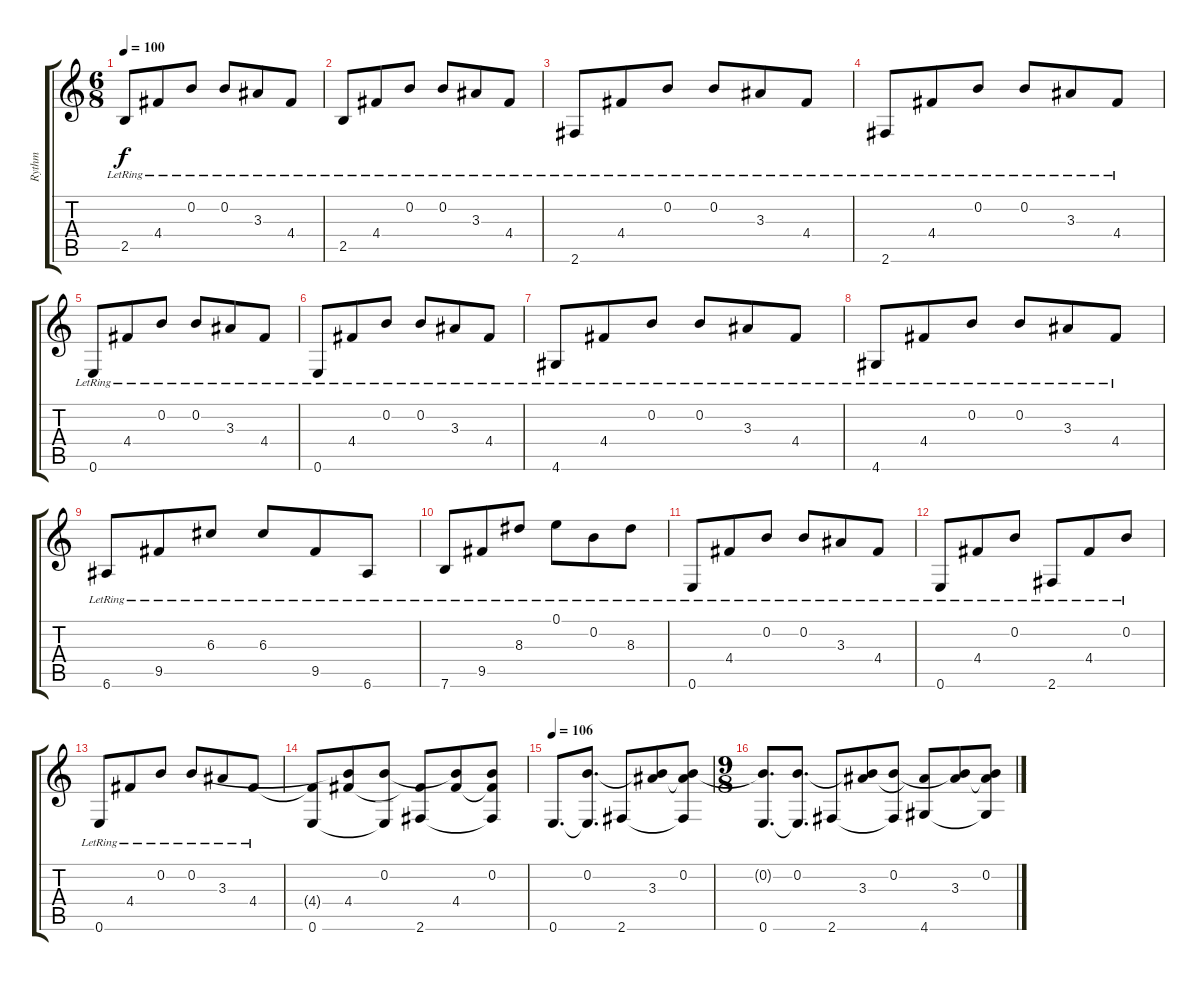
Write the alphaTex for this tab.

\track ("Rythm" "Rythm") {instrument overdrivenguitar}
\staff {score tabs}
\tuning (E4 B3 G3 D3 A2 E2) {hide}
\ts (6 8)
\tempo 100
\clef g2
\ks c
2.5{lr}.8{dy f} 4.4{lr}.8 0.2{lr}.8 0.2{lr}.8 3.3{lr}.8 4.4{lr}.8 |
2.5{lr}.8 4.4{lr}.8 0.2{lr}.8 0.2{lr}.8 3.3{lr}.8 4.4{lr}.8 |
2.6{lr}.8 4.4{lr}.8 0.2{lr}.8 0.2{lr}.8 3.3{lr}.8 4.4{lr}.8 |
2.6{lr}.8 4.4{lr}.8 0.2{lr}.8 0.2{lr}.8 3.3{lr}.8 4.4{lr}.8 |
0.6{lr}.8 4.4{lr}.8 0.2{lr}.8 0.2{lr}.8 3.3{lr}.8 4.4{lr}.8 |
0.6{lr}.8 4.4{lr}.8 0.2{lr}.8 0.2{lr}.8 3.3{lr}.8 4.4{lr}.8 |
4.6{lr}.8 4.4{lr}.8 0.2{lr}.8 0.2{lr}.8 3.3{lr}.8 4.4{lr}.8 |
4.6{lr}.8 4.4{lr}.8 0.2{lr}.8 0.2{lr}.8 3.3{lr}.8 4.4{lr}.8 |
6.6{lr}.8 9.5{lr}.8 6.3{lr}.8 6.3{lr}.8 9.5{lr}.8 6.6{lr}.8 |
7.6{lr}.8 9.5{lr}.8 8.3{lr}.8 0.1{lr}.8 0.2{lr}.8 8.3{lr}.8 |
0.6{lr}.8 4.4{lr}.8 0.2{lr}.8 0.2{lr}.8 3.3{lr}.8 4.4{lr}.8 |
0.6{lr}.8 4.4{lr}.8 0.2{lr}.8 2.6{lr}.8 4.4{lr}.8 0.2{lr}.8 |
0.6{lr}.8 4.4{lr}.8 0.2{lr}.8 0.2{lr}.8 3.3{lr}.8 4.4{lr}.8 |
(4.4{t} 0.6).8 (0.2{t} 4.4).8 (0.2 0.6{t}).8 (4.4{t} 2.6).8 (0.2{t} 4.4).8 (0.2 4.4{t} 2.6{t}).8 |
\tempo 106
0.6.8{d} (0.2 0.6{t}).8{d} 2.6.8 (0.2{t} 3.3).8 (0.2 3.3{t} 2.6{t}).8 |
\ts (9 8)
(0.2{t} 0.6).8{d} (0.2 0.6{t}).8{d} 2.6.8 (0.2{t} 3.3).8 (0.2 2.6{t}).8 (3.3{t} 4.6).8 (0.2{t} 3.3).8 (0.2 3.3{t} 4.6{t}).8
